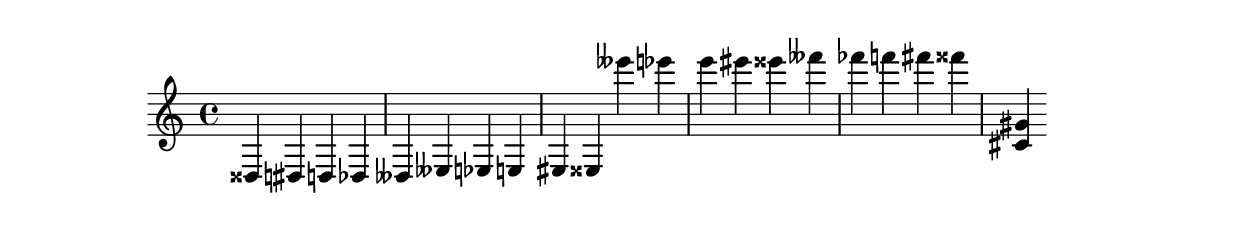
\version "2.1.7"

\header {

    texidoc = "Ledger lines are shortened when there are accidentals.
This happens only for the single ledger line close to the note head,
and only if the accidental is horizontally close to the head.  "
    
}


\score {
    \notes
	\relative c {
	    disis
	    dis
	    d
	    des
	    deses
	    eses
	    es
	    e
	    eis
	    eisis
	    eses'''
	    es
	    e
	    eis
	    eisis
	    feses
	    fes
	    f
	    fis
	    fisis
	    <cis,, gis'>
	    
	} 

}
